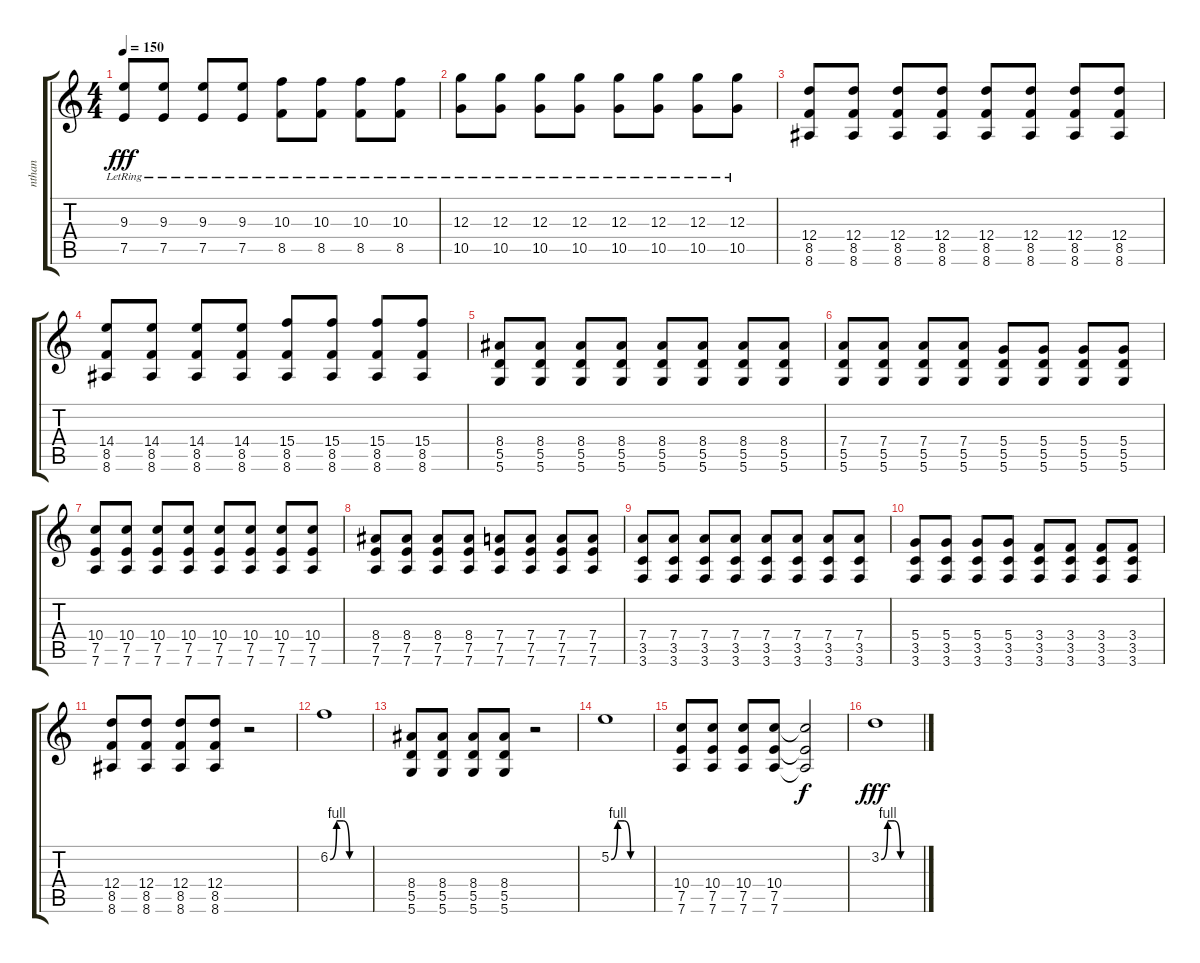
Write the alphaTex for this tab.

\track ("nthan" "nthan") {instrument distortionguitar}
\staff {score tabs}
\tuning (E4 B3 G3 D3 A2 D2) {hide}
\ts (4 4)
\tempo 150
\clef g2
\ks c
(9.3{lr} 7.5{lr}).8{dy fff} (9.3{lr} 7.5{lr}).8 (9.3{lr} 7.5{lr}).8 (9.3{lr} 7.5{lr}).8 (10.3{lr} 8.5{lr}).8 (10.3{lr} 8.5{lr}).8 (10.3{lr} 8.5{lr}).8 (10.3{lr} 8.5{lr}).8 |
(12.3{lr} 10.5{lr}).8 (12.3{lr} 10.5{lr}).8 (12.3{lr} 10.5{lr}).8 (12.3{lr} 10.5{lr}).8 (12.3{lr} 10.5{lr}).8 (12.3{lr} 10.5{lr}).8 (12.3{lr} 10.5{lr}).8 (12.3{lr} 10.5).8 |
(12.4 8.5 8.6).8 (12.4 8.5 8.6).8 (12.4 8.5 8.6).8 (12.4 8.5 8.6).8 (12.4 8.5 8.6).8 (12.4 8.5 8.6).8 (12.4 8.5 8.6).8 (12.4 8.5 8.6).8 |
(14.4 8.5 8.6).8 (14.4 8.5 8.6).8 (14.4 8.5 8.6).8 (14.4 8.5 8.6).8 (15.4 8.5 8.6).8 (15.4 8.5 8.6).8 (15.4 8.5 8.6).8 (15.4 8.5 8.6).8 |
(8.4 5.5 5.6).8 (8.4 5.5 5.6).8 (8.4 5.5 5.6).8 (8.4 5.5 5.6).8 (8.4 5.5 5.6).8 (8.4 5.5 5.6).8 (8.4 5.5 5.6).8 (8.4 5.5 5.6).8 |
(7.4 5.5 5.6).8 (7.4 5.5 5.6).8 (7.4 5.5 5.6).8 (7.4 5.5 5.6).8 (5.4 5.5 5.6).8 (5.4 5.5 5.6).8 (5.4 5.5 5.6).8 (5.4 5.5 5.6).8 |
(10.4 7.5 7.6).8 (10.4 7.5 7.6).8 (10.4 7.5 7.6).8 (10.4 7.5 7.6).8 (10.4 7.5 7.6).8 (10.4 7.5 7.6).8 (10.4 7.5 7.6).8 (10.4 7.5 7.6).8 |
(8.4 7.5 7.6).8 (8.4 7.5 7.6).8 (8.4 7.5 7.6).8 (8.4 7.5 7.6).8 (7.4 7.5 7.6).8 (7.4 7.5 7.6).8 (7.4 7.5 7.6).8 (7.4 7.5 7.6).8 |
(7.4 3.5 3.6).8 (7.4 3.5 3.6).8 (7.4 3.5 3.6).8 (7.4 3.5 3.6).8 (7.4 3.5 3.6).8 (7.4 3.5 3.6).8 (7.4 3.5 3.6).8 (7.4 3.5 3.6).8 |
(5.4 3.5 3.6).8 (5.4 3.5 3.6).8 (5.4 3.5 3.6).8 (5.4 3.5 3.6).8 (3.4 3.5 3.6).8 (3.4 3.5 3.6).8 (3.4 3.5 3.6).8 (3.4 3.5 3.6).8 |
(12.4 8.5 8.6).8 (12.4 8.5 8.6).8 (12.4 8.5 8.6).8 (12.4 8.5 8.6).8 r.2 |
6.2{be (custom 0 0 10 4 20 4 30 0 60 0)}.1 |
(8.4 5.5 5.6).8 (8.4 5.5 5.6).8 (8.4 5.5 5.6).8 (8.4 5.5 5.6).8 r.2 |
5.2{be (custom 0 0 10 4 20 4 30 0 60 0)}.1 |
(10.4 7.5 7.6).8 (10.4 7.5 7.6).8 (10.4 7.5 7.6).8 (10.4 7.5 7.6).8 (10.4{t} 7.5{t} 7.6{t}).2{dy f} |
3.2{be (custom 0 0 10 4 20 4 30 0 60 0)}.1{dy fff}
